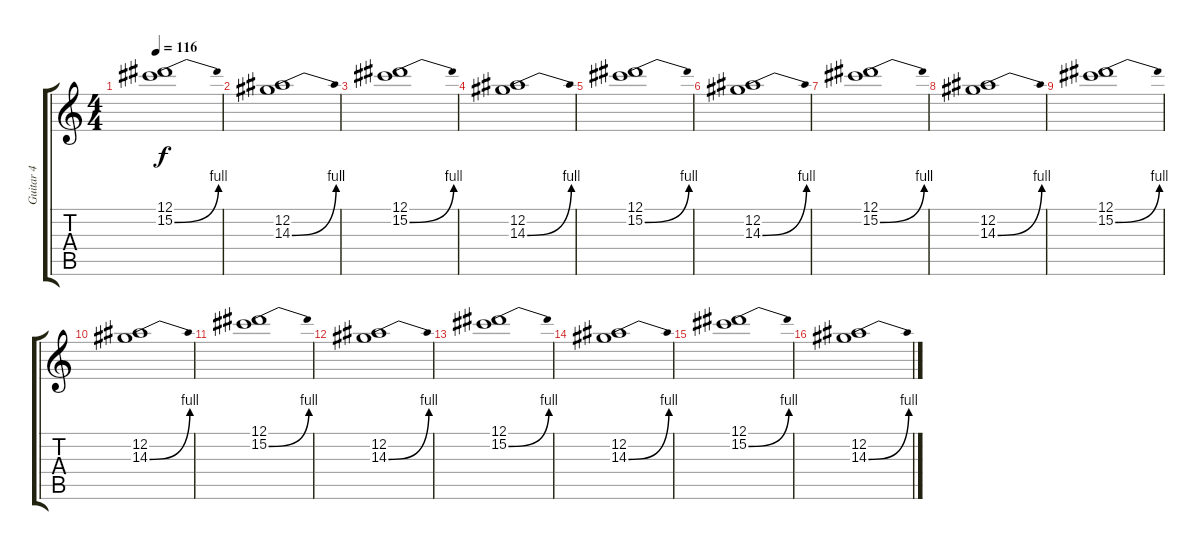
\track ("Guitar 4" "Guitar 4") {instrument overdrivenguitar}
\staff {score tabs}
\tuning (Eb4 Bb3 Gb3 Db3 Ab2 Eb2) {hide}
\ts (4 4)
\tempo 116
\clef g2
\ks c
(12.1 15.2{be (bend 0 0 60 4)}).1{dy f} |
(12.2 14.3{be (bend 0 0 60 4)}).1 |
(12.1 15.2{be (bend 0 0 60 4)}).1 |
(12.2 14.3{be (bend 0 0 60 4)}).1 |
(12.1 15.2{be (bend 0 0 60 4)}).1 |
(12.2 14.3{be (bend 0 0 60 4)}).1 |
(12.1 15.2{be (bend 0 0 60 4)}).1{volume 4} |
(12.2 14.3{be (bend 0 0 60 4)}).1 |
(12.1 15.2{be (bend 0 0 60 4)}).1{volume 0} |
(12.2 14.3{be (bend 0 0 60 4)}).1 |
(12.1 15.2{be (bend 0 0 60 4)}).1 |
(12.2 14.3{be (bend 0 0 60 4)}).1 |
(12.1 15.2{be (bend 0 0 60 4)}).1 |
(12.2 14.3{be (bend 0 0 60 4)}).1 |
(12.1 15.2{be (bend 0 0 60 4)}).1 |
(12.2 14.3{be (bend 0 0 60 4)}).1
